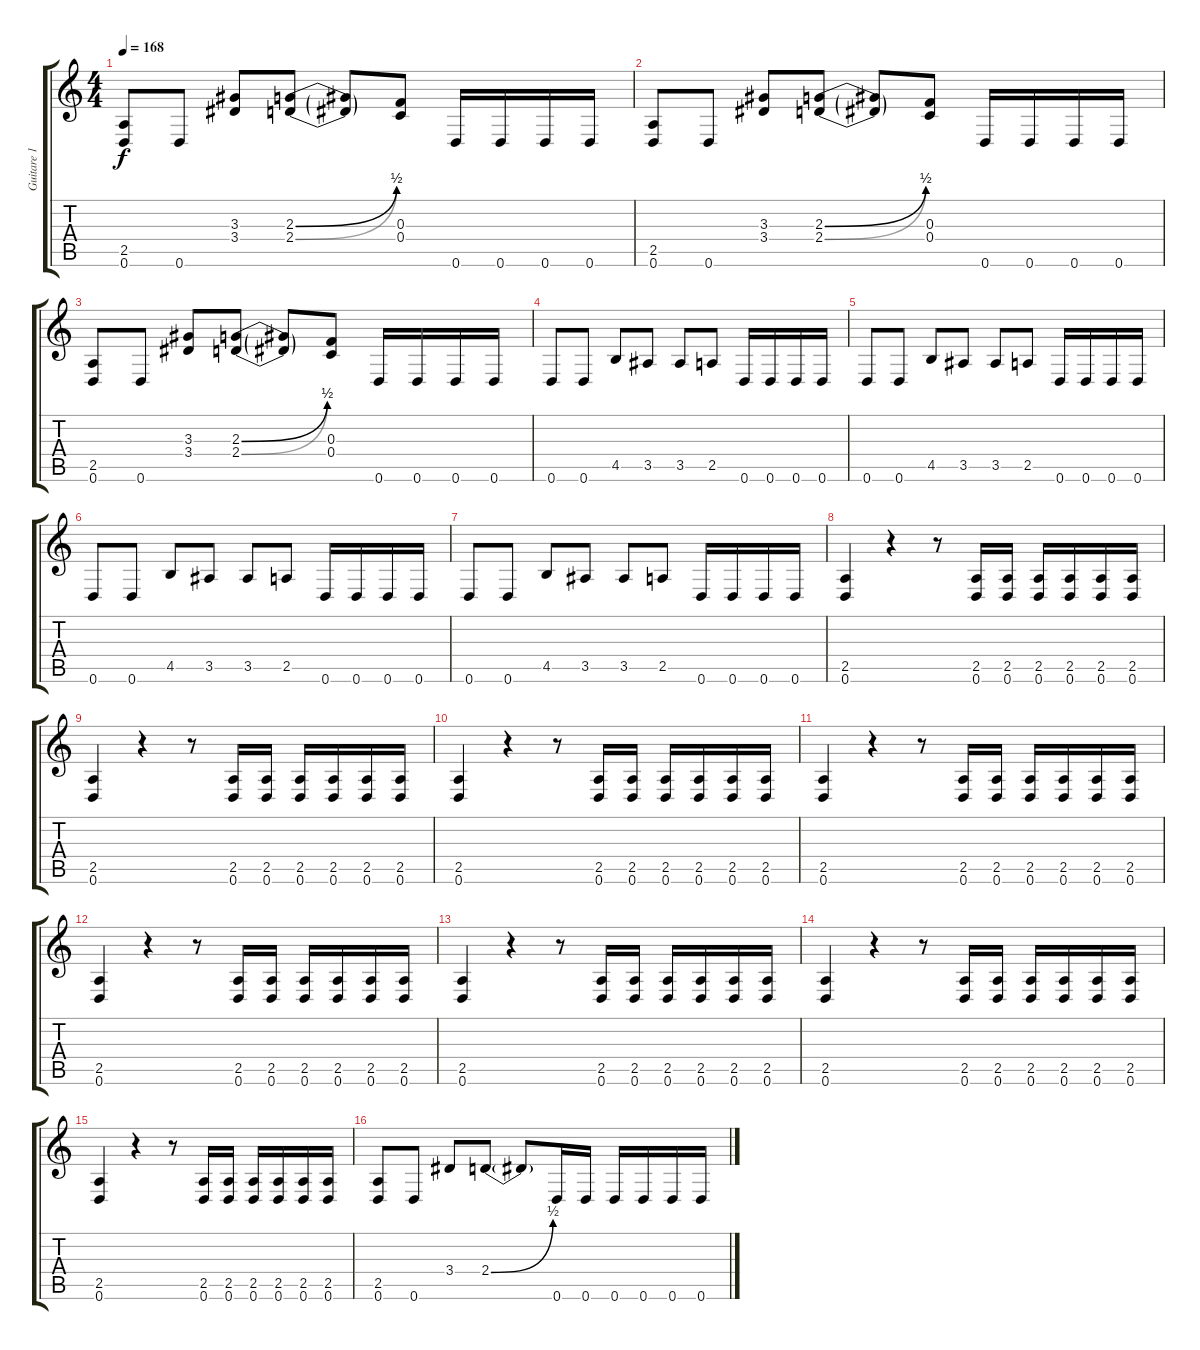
\track ("Guitare 1" "Guitare 1") {instrument distortionguitar}
\staff {score tabs}
\tuning (D4 A3 F3 C3 G2 D2) {hide}
\ts (4 4)
\tempo 168
\clef g2
\ks c
(2.5 0.6).8{dy f} 0.6.8 (3.3 3.4).8 (2.3{be (bend 0 0 60 2)} 2.4{be (bend 0 0 60 2)}).8 (2.3{t} 2.4{t}).8 (0.3 0.4).8 0.6.16 0.6.16 0.6.16 0.6.16 |
(2.5 0.6).8 0.6.8 (3.3 3.4).8 (2.3{be (bend 0 0 60 2)} 2.4{be (bend 0 0 60 2)}).8 (2.3{t} 2.4{t}).8 (0.3 0.4).8 0.6.16 0.6.16 0.6.16 0.6.16 |
(2.5 0.6).8 0.6.8 (3.3 3.4).8 (2.3{be (bend 0 0 60 2)} 2.4{be (bend 0 0 60 2)}).8 (2.3{t} 2.4{t}).8 (0.3 0.4).8 0.6.16 0.6.16 0.6.16 0.6.16 |
0.6.8 0.6.8 4.5.8 3.5.8 3.5.8 2.5.8 0.6.16 0.6.16 0.6.16 0.6.16 |
0.6.8 0.6.8 4.5.8 3.5.8 3.5.8 2.5.8 0.6.16 0.6.16 0.6.16 0.6.16 |
0.6.8 0.6.8 4.5.8 3.5.8 3.5.8 2.5.8 0.6.16 0.6.16 0.6.16 0.6.16 |
0.6.8 0.6.8 4.5.8 3.5.8 3.5.8 2.5.8 0.6.16 0.6.16 0.6.16 0.6.16 |
(2.5 0.6).4 r.4 r.8 (2.5 0.6).16 (2.5 0.6).16 (2.5 0.6).16 (2.5 0.6).16 (2.5 0.6).16 (2.5 0.6).16 |
(2.5 0.6).4 r.4 r.8 (2.5 0.6).16 (2.5 0.6).16 (2.5 0.6).16 (2.5 0.6).16 (2.5 0.6).16 (2.5 0.6).16 |
(2.5 0.6).4 r.4 r.8 (2.5 0.6).16 (2.5 0.6).16 (2.5 0.6).16 (2.5 0.6).16 (2.5 0.6).16 (2.5 0.6).16 |
(2.5 0.6).4 r.4 r.8 (2.5 0.6).16 (2.5 0.6).16 (2.5 0.6).16 (2.5 0.6).16 (2.5 0.6).16 (2.5 0.6).16 |
(2.5 0.6).4 r.4 r.8 (2.5 0.6).16 (2.5 0.6).16 (2.5 0.6).16 (2.5 0.6).16 (2.5 0.6).16 (2.5 0.6).16 |
(2.5 0.6).4 r.4 r.8 (2.5 0.6).16 (2.5 0.6).16 (2.5 0.6).16 (2.5 0.6).16 (2.5 0.6).16 (2.5 0.6).16 |
(2.5 0.6).4 r.4 r.8 (2.5 0.6).16 (2.5 0.6).16 (2.5 0.6).16 (2.5 0.6).16 (2.5 0.6).16 (2.5 0.6).16 |
(2.5 0.6).4 r.4 r.8 (2.5 0.6).16 (2.5 0.6).16 (2.5 0.6).16 (2.5 0.6).16 (2.5 0.6).16 (2.5 0.6).16 |
(2.5 0.6).8 0.6.8 3.4.8 2.4{be (bend 0 0 60 2)}.8 2.4{t}.8 0.6.16 0.6.16 0.6.16 0.6.16 0.6.16 0.6.16
